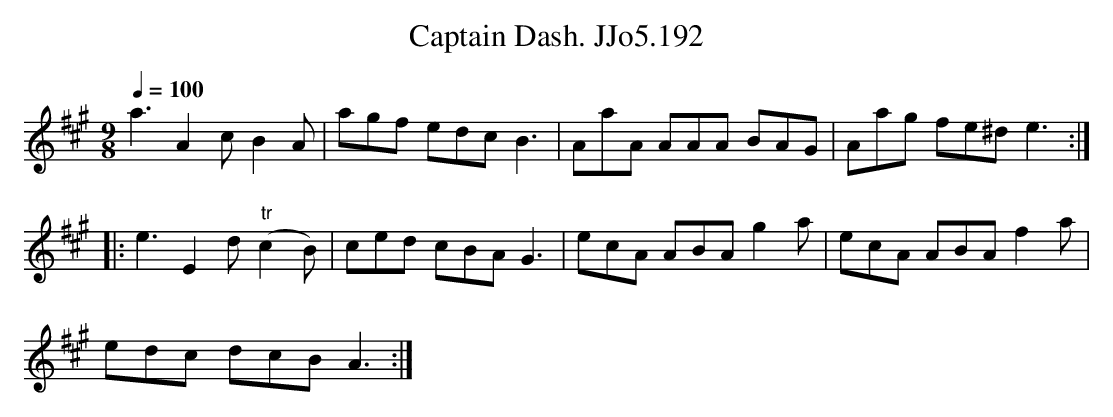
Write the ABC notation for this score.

X:1
T:Captain Dash. JJo5.192
M:9/8
L:1/8
Q:1/4=100
K:A
a3A2cB2A|agf edc B3|AaA AAA BAG|Aag fe^de3:|
|:e3E2d"tr"(c2B)|ced cBAG3|ecA ABA g2a|ecA ABAf2a|
edc dcBA3:|
